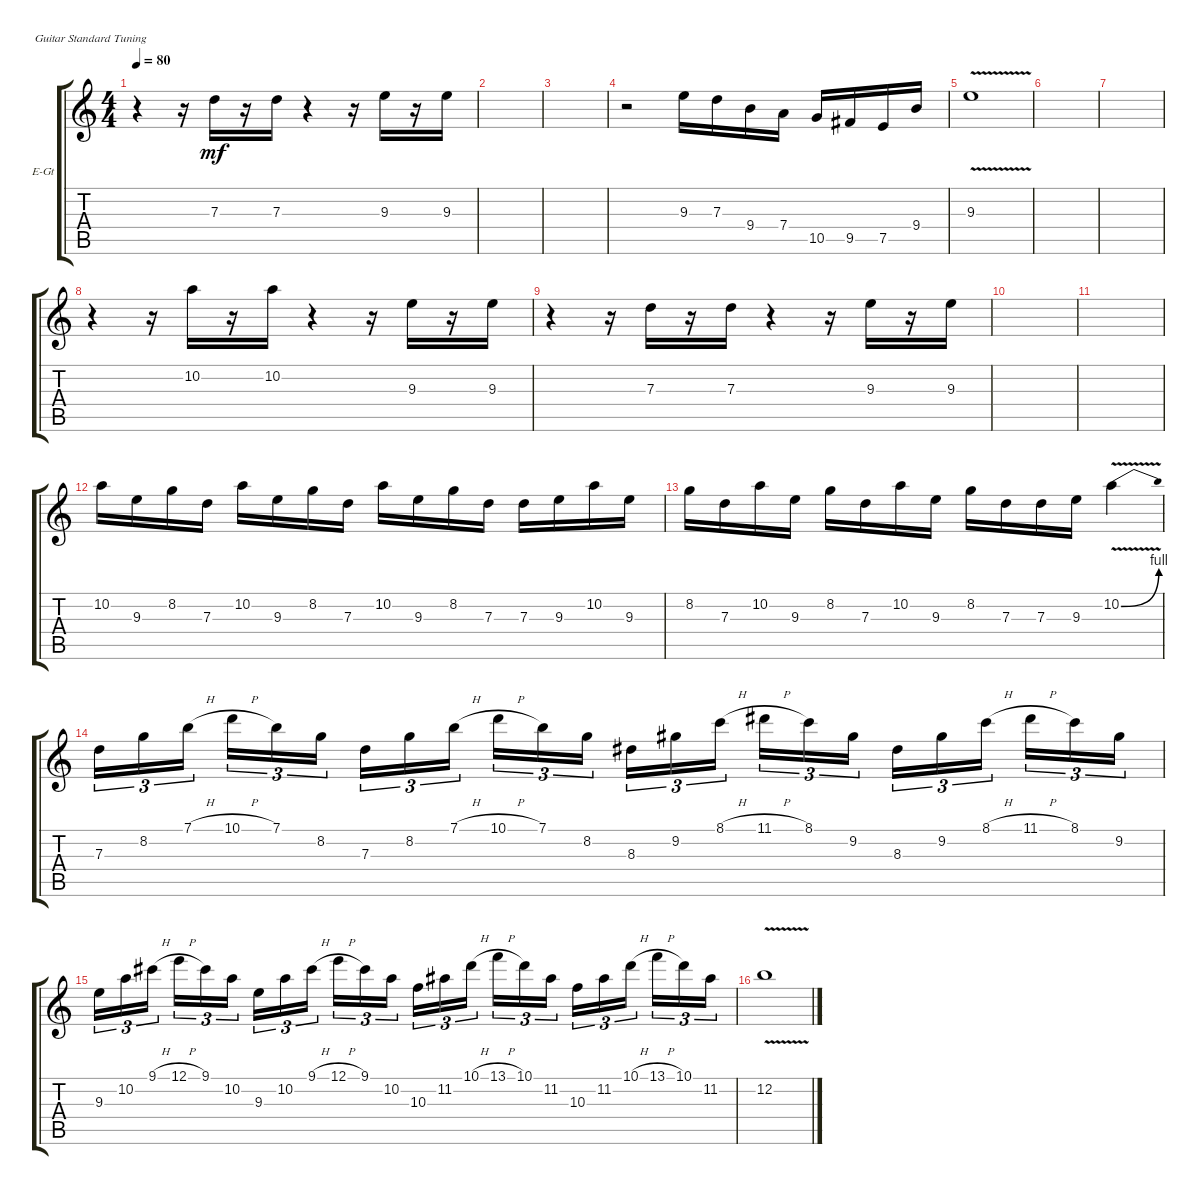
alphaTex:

\defaultSystemsLayout 4
\bracketExtendMode groupsimilarinstruments
\firstSystemTrackNameOrientation horizontal
\otherSystemsTrackNameOrientation horizontal
\track ("Соло" "E-Gt") {instrument distortionguitar}
\staff {score tabs}
\tuning (E4 B3 G3 D3 A2 E2)
\ts (4 4)
\tempo 80
\clef g2
\scale
0.333333
\ks c
r.4{dy mf} r.16 7.3.16 r.16 7.3.16 r.4 r.16 9.3.16 r.16 9.3.16 |
\scale
0.333333 |
\scale
0.333333 |
\scale
0.333333 r.2 9.3.16 7.3.16 9.4.16 7.4.16 10.5.16 9.5.16 7.5.16 9.4.16 |
\scale
0.333333 9.3{v}.1 |
\scale
0.333333 |
\scale
0.333333 |
\scale
0.333333 r.4 r.16 10.2.16 r.16 10.2.16 r.4 r.16 9.3.16 r.16 9.3.16 |
\scale
0.333333 r.4 r.16 7.3.16 r.16 7.3.16 r.4 r.16 9.3.16 r.16 9.3.16 |
|
|
10.2.16 9.3.16 8.2.16 7.3.16 10.2.16 9.3.16 8.2.16 7.3.16 10.2.16 9.3.16 8.2.16 7.3.16 7.3.16 9.3.16 10.2.16 9.3.16 |
8.2.16 7.3.16 10.2.16 9.3.16 8.2.16 7.3.16 10.2.16 9.3.16 8.2.16 7.3.16 7.3.16 9.3.16 10.2{be (bend 0 0 15 4) v}.4 |
7.3.16{tu (3 2)} 8.2.16{tu (3 2)} 7.1{h}.16{tu (3 2)} 10.1{h}.16{tu (3 2)} 7.1.16{tu (3 2)} 8.2.16{tu (3 2)} 7.3.16{tu (3 2)} 8.2.16{tu (3 2)} 7.1{h}.16{tu (3 2)} 10.1{h}.16{tu (3 2)} 7.1.16{tu (3 2)} 8.2.16{tu (3 2)} 8.3.16{tu (3 2)} 9.2.16{tu (3 2)} 8.1{h}.16{tu (3 2)} 11.1{h}.16{tu (3 2)} 8.1.16{tu (3 2)} 9.2.16{tu (3 2)} 8.3.16{tu (3 2)} 9.2.16{tu (3 2)} 8.1{h}.16{tu (3 2)} 11.1{h}.16{tu (3 2)} 8.1.16{tu (3 2)} 9.2.16{tu (3 2)} |
9.3.16{tu (3 2)} 10.2.16{tu (3 2)} 9.1{h}.16{tu (3 2)} 12.1{h}.16{tu (3 2)} 9.1.16{tu (3 2)} 10.2.16{tu (3 2)} 9.3.16{tu (3 2)} 10.2.16{tu (3 2)} 9.1{h}.16{tu (3 2)} 12.1{h}.16{tu (3 2)} 9.1.16{tu (3 2)} 10.2.16{tu (3 2)} 10.3.16{tu (3 2)} 11.2.16{tu (3 2)} 10.1{h}.16{tu (3 2)} 13.1{h}.16{tu (3 2)} 10.1.16{tu (3 2)} 11.2.16{tu (3 2)} 10.3.16{tu (3 2)} 11.2.16{tu (3 2)} 10.1{h}.16{tu (3 2)} 13.1{h}.16{tu (3 2)} 10.1.16{tu (3 2)} 11.2.16{tu (3 2)} |
12.2{v}.1
